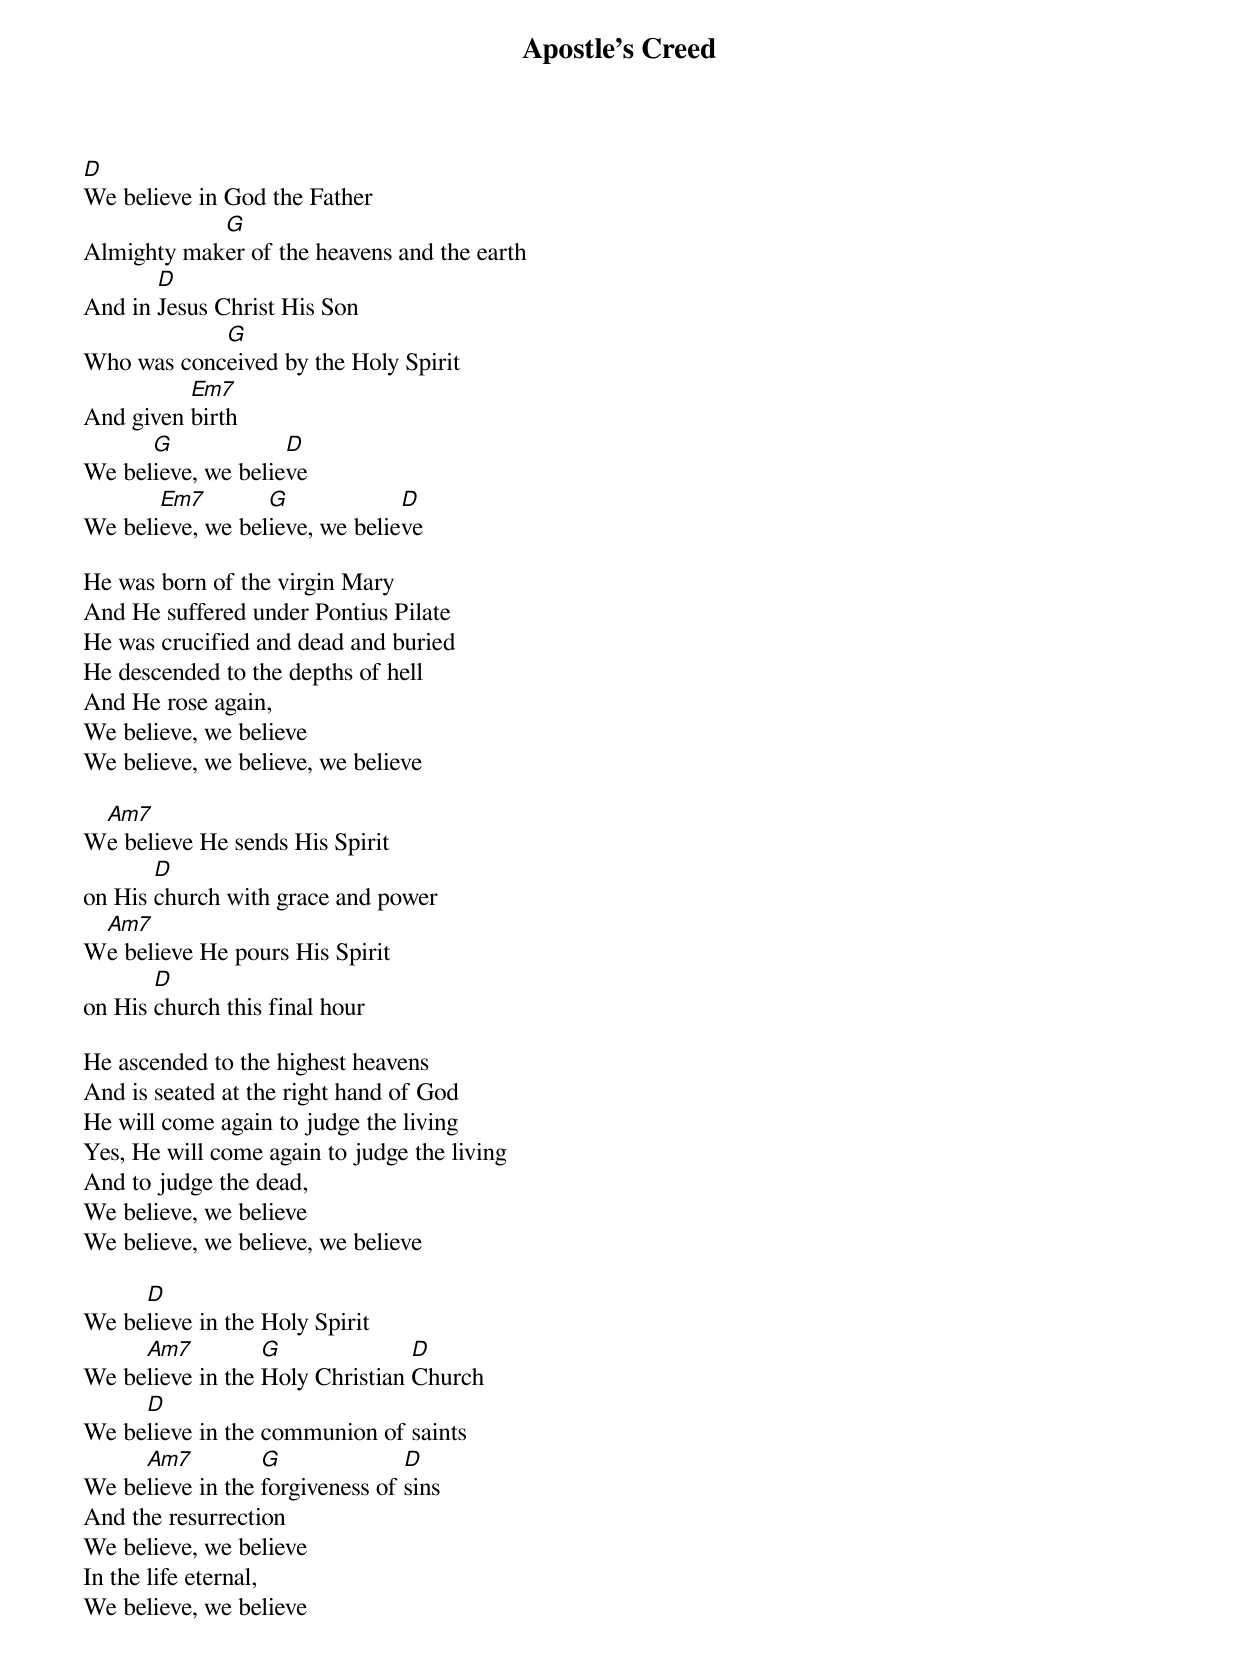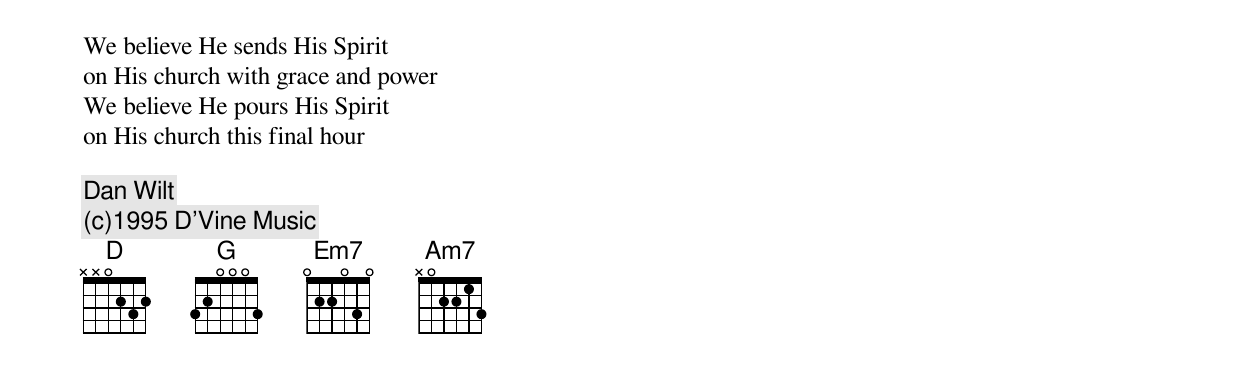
{t:Apostle's Creed}
[D]We believe in God the Father
Almighty mak[G]er of the heavens and the earth
And in [D]Jesus Christ His Son
Who was conc[G]eived by the Holy Spirit
And given [Em7]birth
We bel[G]ieve, we belie[D]ve
We beli[Em7]eve, we bel[G]ieve, we belie[D]ve

He was born of the virgin Mary
And He suffered under Pontius Pilate
He was crucified and dead and buried
He descended to the depths of hell
And He rose again,
We believe, we believe
We believe, we believe, we believe

W[Am7]e believe He sends His Spirit
on His [D]church with grace and power
W[Am7]e believe He pours His Spirit
on His [D]church this final hour

He ascended to the highest heavens
And is seated at the right hand of God
He will come again to judge the living
Yes, He will come again to judge the living
And to judge the dead,
We believe, we believe
We believe, we believe, we believe

We be[D]lieve in the Holy Spirit
We be[Am7]lieve in the [G]Holy Christian [D]Church
We be[D]lieve in the communion of saints
We be[Am7]lieve in the [G]forgiveness of [D]sins
And the resurrection
We believe, we believe
In the life eternal,
We believe, we believe

We believe He sends His Spirit
on His church with grace and power
We believe He pours His Spirit
on His church this final hour

{c:Dan Wilt}
{c:(c)1995 D'Vine Music}
